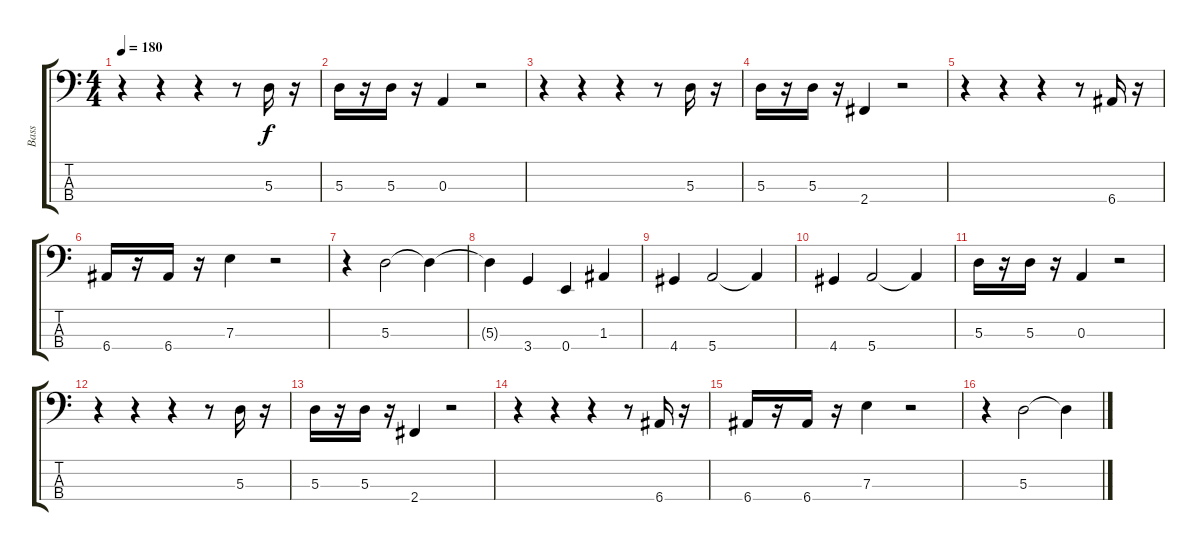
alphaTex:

\track ("Bass" "Bass") {instrument fretlessbass}
\staff {score tabs}
\tuning (G2 D2 A1 E1) {hide}
\ts (4 4)
\tempo 180
\clef f4
\ks c
r.4{dy f instrument fretlessbass} r.4 r.4 r.8 5.3.16 r.16 |
5.3.16 r.16 5.3.16 r.16 0.3.4 r.2 |
r.4 r.4 r.4 r.8 5.3.16 r.16 |
5.3.16 r.16 5.3.16 r.16 2.4.4 r.2 |
r.4 r.4 r.4 r.8 6.4.16 r.16 |
6.4.16 r.16 6.4.16 r.16 7.3.4 r.2 |
r.4 5.3.2 5.3{t}.4 |
5.3{t}.4 3.4.4 0.4.4 1.3.4 |
4.4.4 5.4.2 5.4{t}.4 |
4.4.4 5.4.2 5.4{t}.4 |
5.3.16 r.16 5.3.16 r.16 0.3.4 r.2 |
r.4 r.4 r.4 r.8 5.3.16 r.16 |
5.3.16 r.16 5.3.16 r.16 2.4.4 r.2 |
r.4 r.4 r.4 r.8 6.4.16 r.16 |
6.4.16 r.16 6.4.16 r.16 7.3.4 r.2 |
r.4 5.3.2 5.3{t}.4
